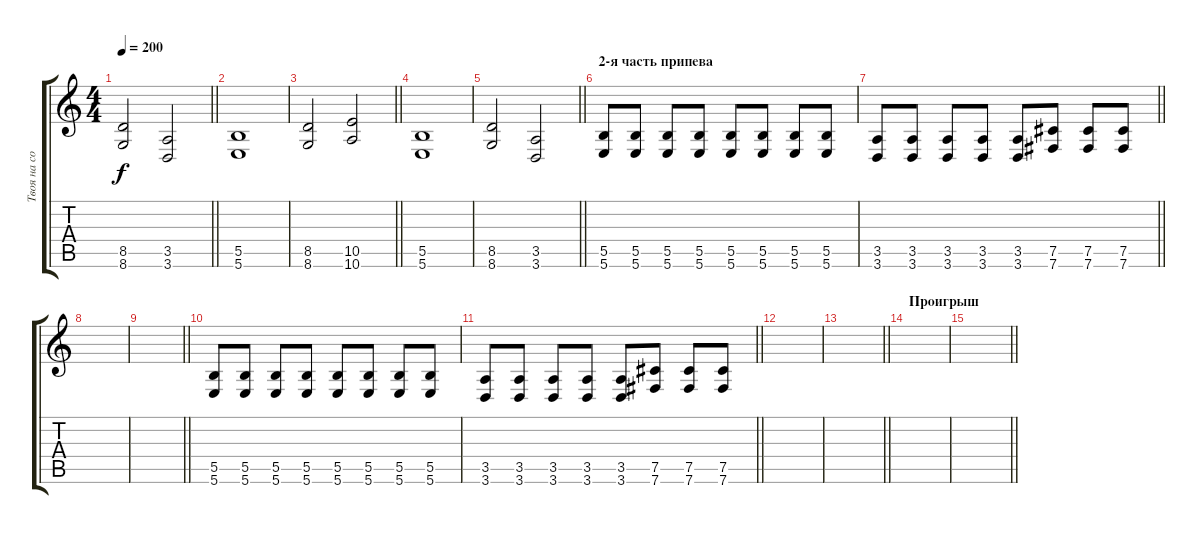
\track ("Твоя на соло" "Твоя на со") {instrument distortionguitar}
\staff {score tabs}
\tuning (Db4 Ab3 E3 B2 Gb2 B1) {hide}
\ts (4 4)
\tempo 200
\clef g2
\barLineRight lightlight
\ks c
(8.5 8.6).2{dy f} (3.5 3.6).2 |
(5.5 5.6).1 |
\barLineRight lightlight
(8.5 8.6).2 (10.5 10.6).2 |
(5.5 5.6).1 |
\barLineRight lightlight
(8.5 8.6).2 (3.5 3.6).2 |
\section ("" "2-я часть припева")
(5.5 5.6).8 (5.5 5.6).8 (5.5 5.6).8 (5.5 5.6).8 (5.5 5.6).8 (5.5 5.6).8 (5.5 5.6).8 (5.5 5.6).8 |
\barLineRight lightlight
(3.5 3.6).8 (3.5 3.6).8 (3.5 3.6).8 (3.5 3.6).8 (3.5 3.6).8 (7.5 7.6).8 (7.5 7.6).8 (7.5 7.6).8 |
|
\barLineRight lightlight
|
(5.5 5.6).8 (5.5 5.6).8 (5.5 5.6).8 (5.5 5.6).8 (5.5 5.6).8 (5.5 5.6).8 (5.5 5.6).8 (5.5 5.6).8 |
\barLineRight lightlight
(3.5 3.6).8 (3.5 3.6).8 (3.5 3.6).8 (3.5 3.6).8 (3.5 3.6).8 (7.5 7.6).8 (7.5 7.6).8 (7.5 7.6).8 |
|
\barLineRight lightlight
|
\section ("" "Проигрыш")
|
\barLineRight lightlight
